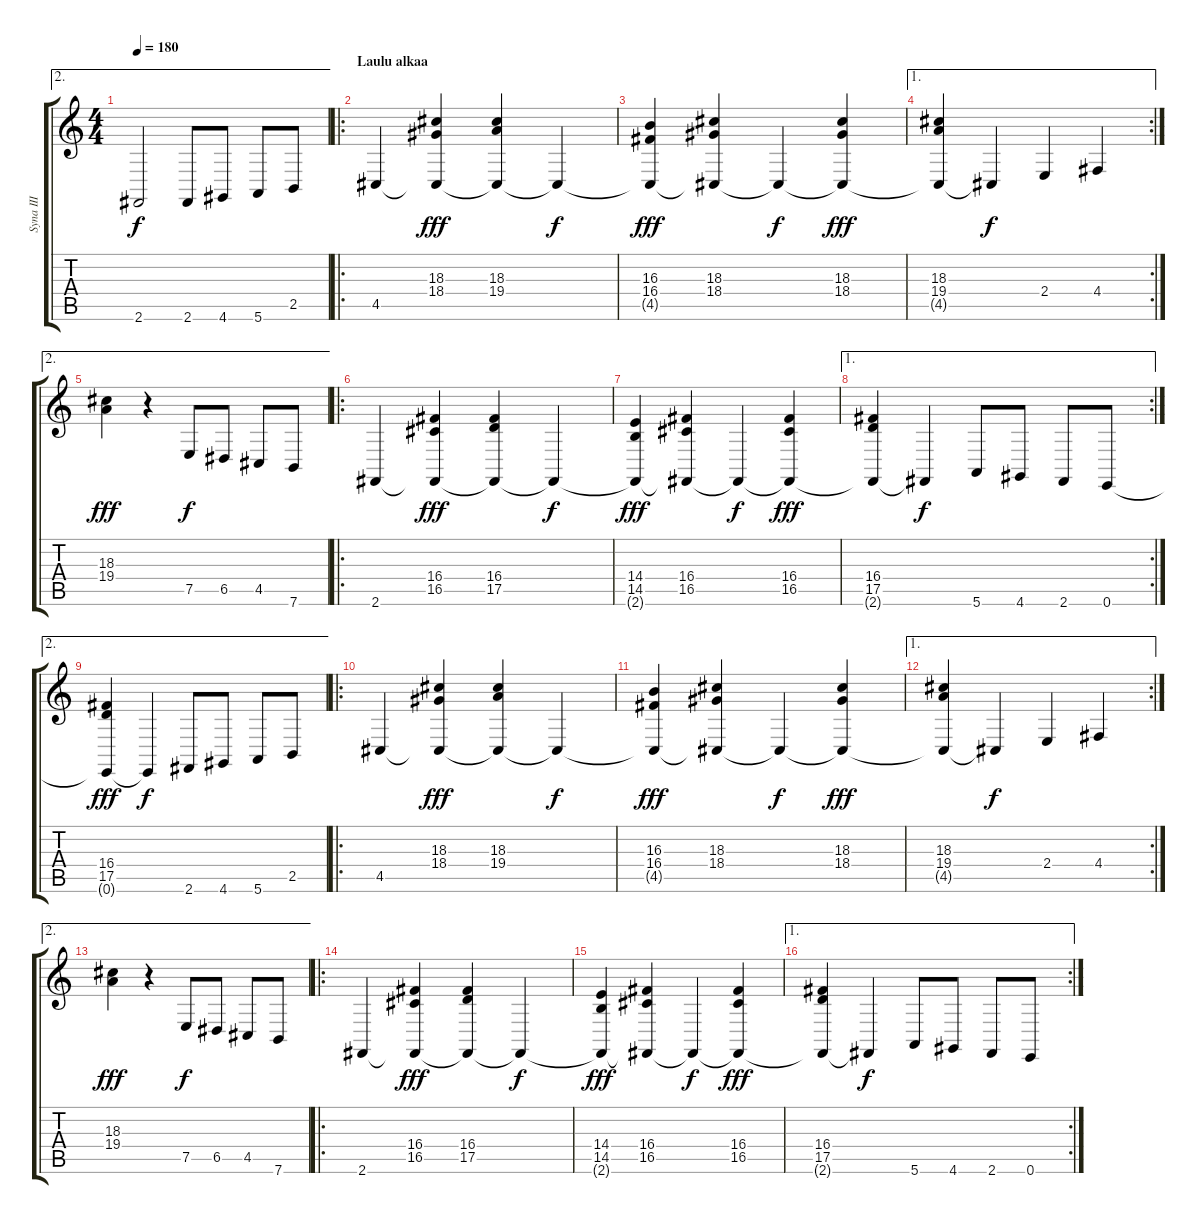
\track ("Syna III" "Syna III") {instrument stringensemble1}
\staff {score tabs}
\tuning (E4 B3 G3 D3 A2 E2) {hide}
\ae 2
\ts (4 4)
\tempo 180
\clef g2
\ks c
2.6.2{dy f} 2.6.8 4.6.8 5.6.8 2.5.8 |
\ro
\section ("" "Laulu alkaa")
4.5.4 (18.3 18.4 4.5{t}).4{dy fff} (18.3 19.4 4.5{t}).4 4.5{t}.4{dy f} |
(16.3 16.4 4.5{t}).4{dy fff} (18.3 18.4 4.5{t}).4 4.5{t}.4{dy f} (18.3 18.4 4.5{t}).4{dy fff} |
\ae 1
\rc 2
(18.3 19.4 4.5{t}).4 4.5{t}.4{dy f} 2.4.4 4.4.4 |
\ae 2
(18.3 19.4).4{dy fff} r.4 7.5.8{dy f} 6.5.8 4.5.8 7.6.8 |
\ro
2.6.4 (16.4 16.5 2.6{t}).4{dy fff} (16.4 17.5 2.6{t}).4 2.6{t}.4{dy f} |
(14.4 14.5 2.6{t}).4{dy fff} (16.4 16.5 2.6{t}).4 2.6{t}.4{dy f} (16.4 16.5 2.6{t}).4{dy fff} |
\ae 1
\rc 2
(16.4 17.5 2.6{t}).4 2.6{t}.4{dy f} 5.6.8 4.6.8 2.6.8 0.6.8 |
\ae 2
(16.4 17.5 0.6{t}).4{dy fff} 0.6{t}.4{dy f} 2.6.8 4.6.8 5.6.8 2.5.8 |
\ro
4.5.4 (18.3 18.4 4.5{t}).4{dy fff} (18.3 19.4 4.5{t}).4 4.5{t}.4{dy f} |
(16.3 16.4 4.5{t}).4{dy fff} (18.3 18.4 4.5{t}).4 4.5{t}.4{dy f} (18.3 18.4 4.5{t}).4{dy fff} |
\ae 1
\rc 2
(18.3 19.4 4.5{t}).4 4.5{t}.4{dy f} 2.4.4 4.4.4 |
\ae 2
(18.3 19.4).4{dy fff} r.4 7.5.8{dy f} 6.5.8 4.5.8 7.6.8 |
\ro
2.6.4 (16.4 16.5 2.6{t}).4{dy fff} (16.4 17.5 2.6{t}).4 2.6{t}.4{dy f} |
(14.4 14.5 2.6{t}).4{dy fff} (16.4 16.5 2.6{t}).4 2.6{t}.4{dy f} (16.4 16.5 2.6{t}).4{dy fff} |
\ae 1
\rc 2
(16.4 17.5 2.6{t}).4 2.6{t}.4{dy f} 5.6.8 4.6.8 2.6.8 0.6.8
